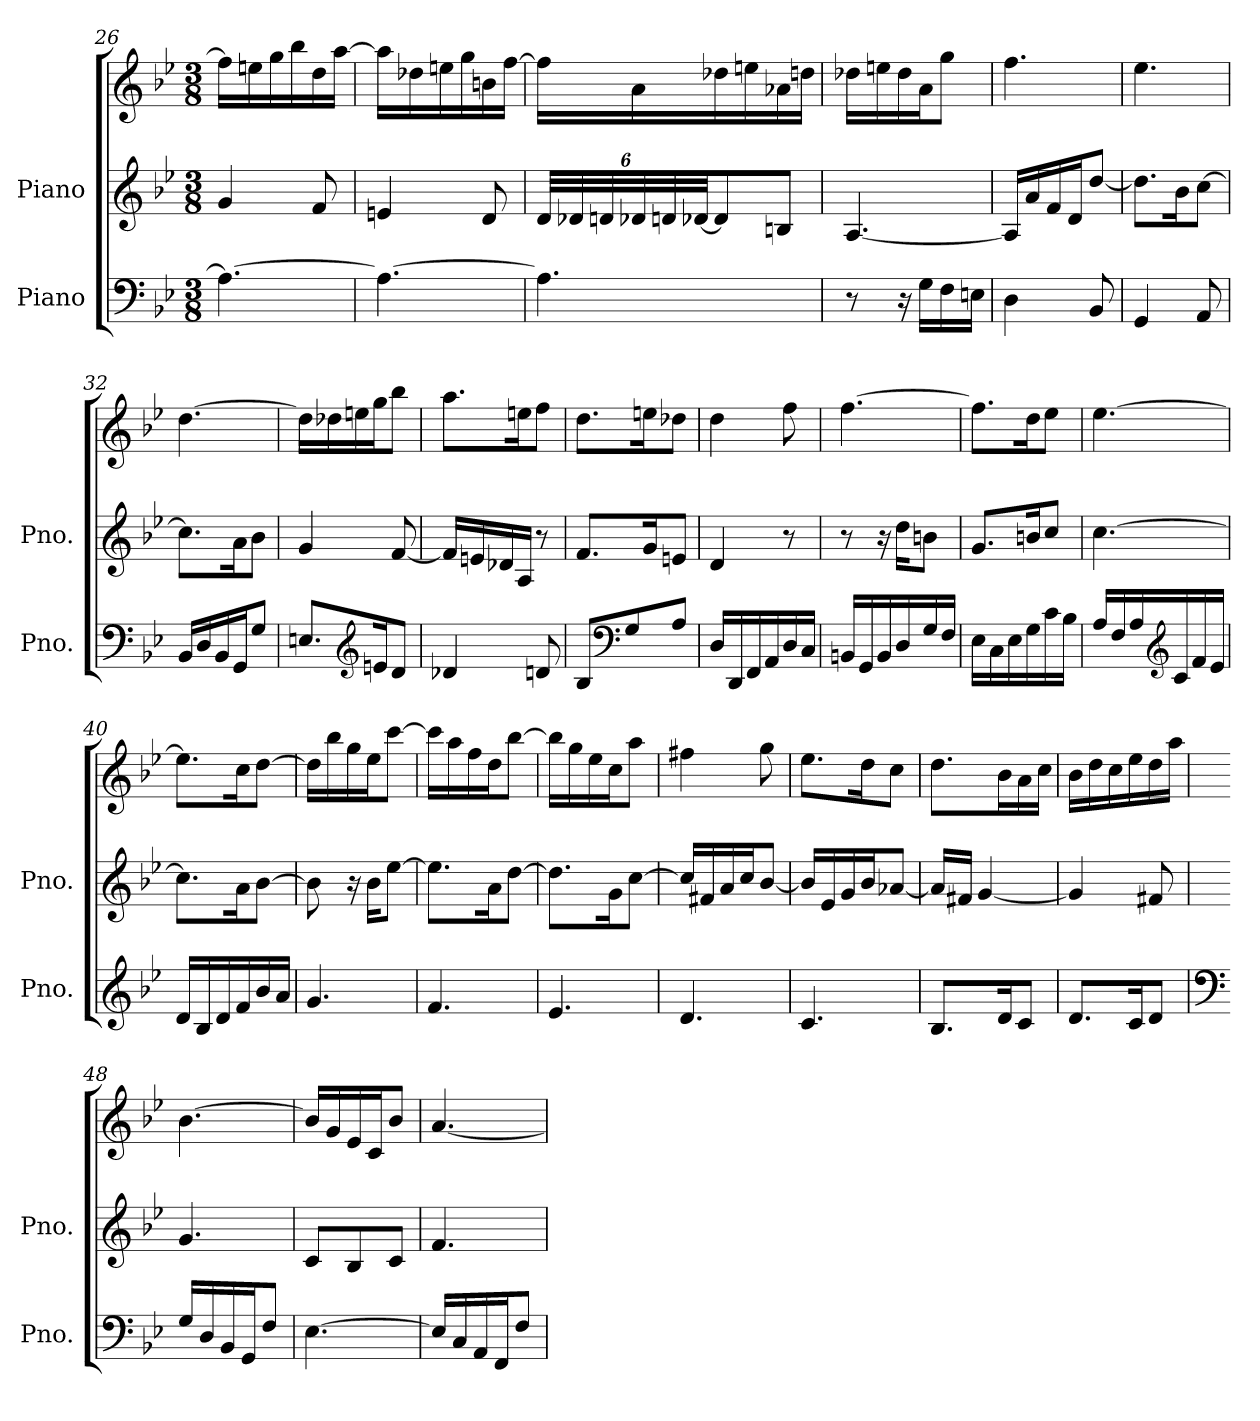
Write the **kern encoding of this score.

**kern	**kern	**kern
*part2	*part1	*part1
*staff3	*staff2	*staff1
*I"Piano	*I"Piano	*
*I'Pno.	*I'Pno.	*
*clefF4	*clefG2	*clefG2
*k[b-e-]	*k[b-e-]	*k[b-e-]
*M3/8	*M3/8	*M3/8
=26	=26	=26
4.A\_	4g/	16ff\LL]
.	.	16een\
.	.	16gg\
.	.	16bb-\
.	8f/	16dd\
.	.	[16aa\JJ
=27	=27	=27
4.A\_	4en/	16aa\LL]
.	.	16dd-X\
.	.	16een\
.	.	16gg\
.	8d/	16bn\
.	.	[16ff\JJ
!!LO:LB:g=z
=28	=28	=28
*	*Xbrackettup	*
4.A\]	48d/LLL	16ff\LL]
.	48d-X/	.
.	48dn/	.
.	48d-X/	16a\
.	48dn/	.
.	[48d-X/JJ	.
.	8d-/]	16dd-X\
.	.	16een\
.	8Bn/J	16a-X\
.	.	16ddn\JJ
=29	=29	=29
8r	[4.A/	16dd-X\LL
.	.	16een\
16r	.	16dd-\
16G\LL	.	16a\J
16F\	.	8gg\J
16En\JJ	.	.
=30	=30	=30
4D\	16A/LL]	4.ff\
.	16a/	.
.	16f/	.
.	16d/J	.
8BB-/	[8dd/J	.
=31	=31	=31
4GG/	8.dd\L]	4.ee-\
.	16b-\K	.
8AA/	[8cc\J	.
=32	=32	=32
16BB-/LL	8.cc\L]	[4.dd\
16D/	.	.
16BB-/	.	.
16GG/J	16a\K	.
8G/J	8b-\J	.
!!LO:LB:g=z
=33	=33	=33
8.En/L	4g/	16dd\LL]
.	.	16dd-X\
.	.	16een\
*clefG2	*	*
16en/K	.	16gg\J
8d/J	[8f/	8bb-\J
=34	=34	=34
4d-X/	16f/LL]	8.aa\L
.	16en/	.
.	16d-X/	.
.	16A/JJ	16een\K
8dn/	8r	8ff\J
=35	=35	=35
8B-/L	8.f/L	8.dd\L
*clefF4	*	*
8G/	.	.
.	16g/K	16een\K
8A/J	8en/J	8dd-X\J
=36	=36	=36
16D/LL	4d/	4dd\
16DD/	.	.
16FF/	.	.
16AA/	.	.
16D/	8r	8ff\
16C/JJ	.	.
=37	=37	=37
16BBn/LL	8r	[4.ff\
16GG/	.	.
16BB/	16r	.
16D/	16dd\KL	.
16G/	8bn\J	.
16F/JJ	.	.
!!LO:LB:g=z
=38	=38	=38
16E-\LL	8.g/L	8.ff\L]
16C\	.	.
16E-\	.	.
16G\	16bn/K	16dd\K
16c\	8cc/J	8ee-\J
16B-\JJ	.	.
=39	=39	=39
16A/LL	[4.cc\	[4.ee-\
16F/	.	.
16A/	.	.
*clefG2	*	*
16c/	.	.
16f/	.	.
16e-/JJ	.	.
=40	=40	=40
16d/LL	8.cc\L]	8.ee-\L]
16B-/	.	.
16d/	.	.
16f/	16a\K	16cc\K
16b-/	[8b-\J	[8dd\J
16a/JJ	.	.
=41	=41	=41
4.g/	8b-\]	16dd\LL]
.	.	16bb-\
.	16r	16gg\
.	16b-\KL	16ee-\J
.	[8ee-\J	[8ccc\J
=42	=42	=42
4.f/	8.ee-\L]	16ccc\LL]
.	.	16aa\
.	.	16ff\
.	16a\K	16dd\J
.	[8dd\J	[8bb-\J
=43	=43	=43
4.e-/	8.dd\L]	16bb-\LL]
.	.	16gg\
.	.	16ee-\
.	16g\K	16cc\J
.	[8cc\J	8aa\J
!!LO:PB:g=z
=44	=44	=44
4.d/	16cc/LL]	4ff#X\
.	16f#X/	.
.	16a/	.
.	16cc/J	.
.	[8b-/J	8gg\
=45	=45	=45
4.c/	16b-/LL]	8.ee-\L
.	16e-/	.
.	16g/	.
.	16b-/J	16dd\K
.	[8a-X/J	8cc\J
=46	=46	=46
8.B-/L	16a-/LL]	8.dd\L
.	16f#X/JJ	.
.	[4g/	.
16d/K	.	16b-\L
8c/J	.	16a\
.	.	16cc\JJ
=47	=47	=47
8.d/L	4g/]	16b-\LL
.	.	16dd\
.	.	16cc\
16c/K	.	16ee-\
8d/J	8f#X/	16dd\
.	.	16aa\JJ
=48	=48	=48
*clefF4	*	*
16G/LL	4.g/	[4.b-\
16D/	.	.
16BB-/	.	.
16GG/J	.	.
8F/J	.	.
=49	=49	=49
[4.E-\	8c/L	16b-/LL]
.	.	16g/
.	8B-/	16e-/
.	.	16c/J
.	8c/J	8b-/J
!!LO:LB:g=z
=50	=50	=50
16E-/LL]	4.f/	[4.a/
16C/	.	.
16AA/	.	.
16FF/J	.	.
8F/J	.	.
=	=	=
*-	*-	*-
